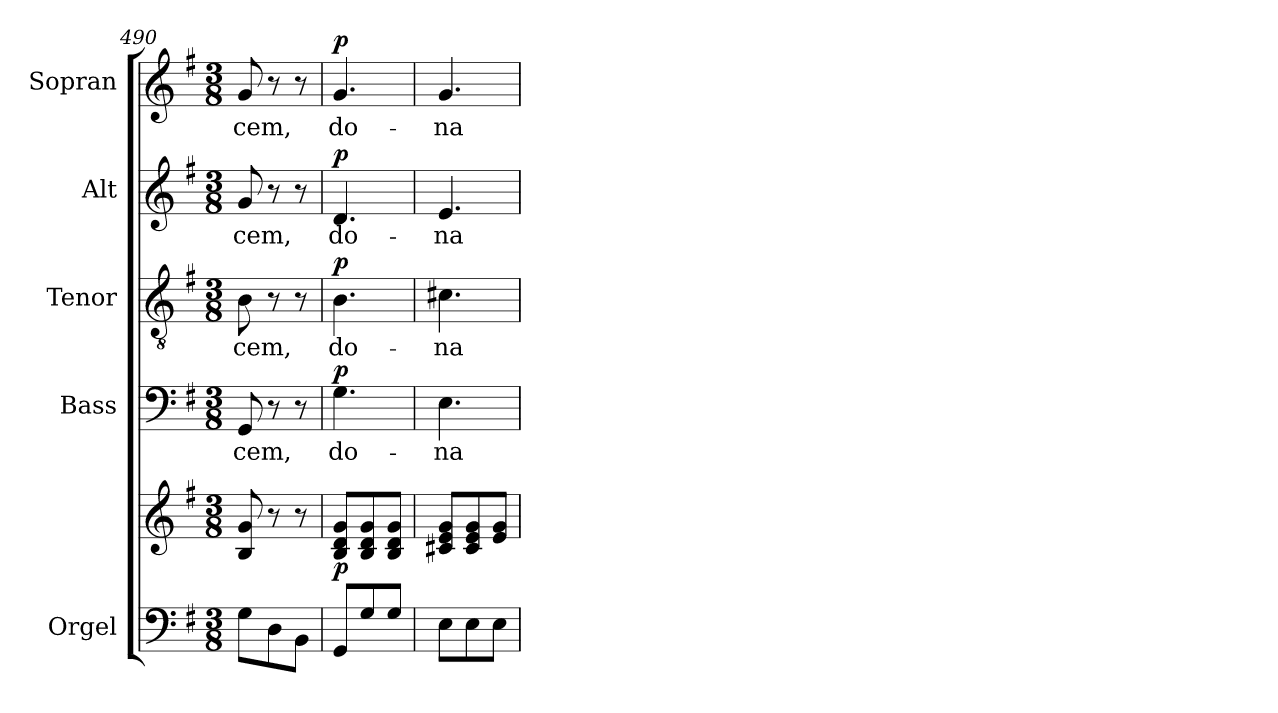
**kern	**kern	**dynam	**kern	**text	**dynam	**kern	**text	**dynam	**kern	**text	**dynam	**kern	**text	**dynam
*part5	*part5	*part5	*part4	*part4	*part4	*part3	*part3	*part3	*part2	*part2	*part2	*part1	*part1	*part1
*staff6	*staff5	*staff5/6	*staff4	*staff4	*staff4	*staff3	*staff3	*staff3	*staff2	*staff2	*staff2	*staff1	*staff1	*staff1
*I"Orgel	*	*	*I"Bass	*	*	*I"Tenor	*	*	*I"Alt	*	*	*I"Sopran	*	*
*I'Org.	*	*	*I'B.	*	*	*I'T.	*	*	*I'A.	*	*	*I'S.	*	*
*clefF4	*clefG2	*	*clefF4	*	*	*clefGv2	*	*	*clefG2	*	*	*clefG2	*	*
*k[f#]	*k[f#]	*	*k[f#]	*	*	*k[f#]	*	*	*k[f#]	*	*	*k[f#]	*	*
*G:	*G:	*	*G:	*	*	*G:	*	*	*G:	*	*	*G:	*	*
*M3/8	*M3/8	*	*M3/8	*	*	*M3/8	*	*	*M3/8	*	*	*M3/8	*	*
=490	=490	=490	=490	=490	=490	=490	=490	=490	=490	=490	=490	=490	=490	=490
!	!	!	!	!LO:LY:b	!	!	!LO:LY:b	!	!	!LO:LY:b	!	!	!LO:LY:b	!
8G\L	8B/ 8g/	.	8GG/	-cem,	.	8B\	-cem,	.	8g/	-cem,	.	8g/	-cem,	.
8D\	8r	.	8r	.	.	8r	.	.	8r	.	.	8r	.	.
8BB\J	8r	.	8r	.	.	8r	.	.	8r	.	.	8r	.	.
=491	=491	=491	=491	=491	=491	=491	=491	=491	=491	=491	=491	=491	=491	=491
!	!	!LO:DY:b	!	!LO:LY:b	!LO:DY:a	!	!LO:LY:b	!LO:DY:a	!	!LO:LY:b	!LO:DY:a	!	!LO:LY:b	!LO:DY:a
8GG/L	8B/ 8d/ 8g/L	p	4.G\	do-	p	4.B\	do-	p	4.d/	do-	p	4.g/	do-	p
8G/	8B/ 8d/ 8g/	.	.	.	.	.	.	.	.	.	.	.	.	.
8G/J	8B/ 8d/ 8g/J	.	.	.	.	.	.	.	.	.	.	.	.	.
=492	=492	=492	=492	=492	=492	=492	=492	=492	=492	=492	=492	=492	=492	=492
!	!	!	!	!LO:LY:b	!	!	!LO:LY:b	!	!	!LO:LY:b	!	!	!LO:LY:b	!
8E\L	8c#X/ 8e/ 8g/L	.	4.E\	-na	.	4.c#X\	-na	.	4.e/	-na	.	4.g/	-na	.
8E\	8c#/ 8e/ 8g/	.	.	.	.	.	.	.	.	.	.	.	.	.
8E\J	8e/ 8g/J	.	.	.	.	.	.	.	.	.	.	.	.	.
=	=	=	=	=	=	=	=	=	=	=	=	=	=	=
*-	*-	*-	*-	*-	*-	*-	*-	*-	*-	*-	*-	*-	*-	*-
